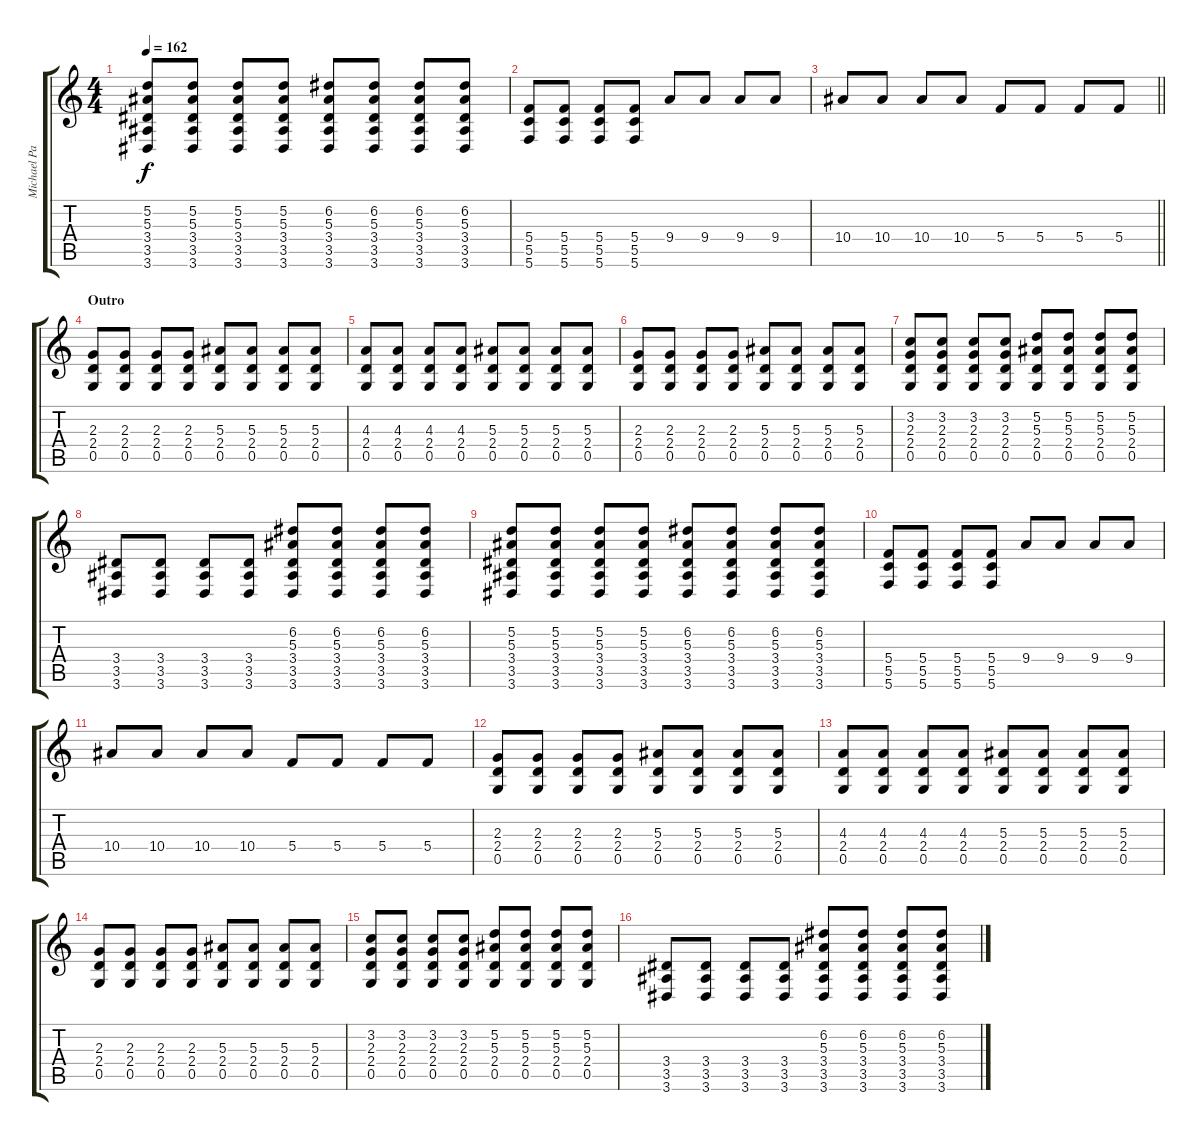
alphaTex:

\track ("Michael Padget" "Michael Pa") {instrument distortionguitar}
\staff {score tabs}
\tuning (D4 A3 F3 C3 G2 C2) {hide}
\ts (4 4)
\tempo 162
\clef g2
\ks c
(5.2 5.3 3.4 3.5 3.6).8{dy f} (5.2 5.3 3.4 3.5 3.6).8 (5.2 5.3 3.4 3.5 3.6).8 (5.2 5.3 3.4 3.5 3.6).8 (6.2 5.3 3.4 3.5 3.6).8 (6.2 5.3 3.4 3.5 3.6).8 (6.2 5.3 3.4 3.5 3.6).8 (6.2 5.3 3.4 3.5 3.6).8 |
(5.4 5.5 5.6).8 (5.4 5.5 5.6).8 (5.4 5.5 5.6).8 (5.4 5.5 5.6).8 9.4.8 9.4.8 9.4.8 9.4.8 |
\barLineRight lightlight
10.4.8 10.4.8 10.4.8 10.4.8 5.4.8 5.4.8 5.4.8 5.4.8 |
\section ("" "Outro")
(2.3 2.4 0.5).8{volume 13} (2.3 2.4 0.5).8 (2.3 2.4 0.5).8 (2.3 2.4 0.5).8 (5.3 2.4 0.5).8 (5.3 2.4 0.5).8 (5.3 2.4 0.5).8 (5.3 2.4 0.5).8 |
(4.3 2.4 0.5).8{instrument distortionguitar} (4.3 2.4 0.5).8 (4.3 2.4 0.5).8 (4.3 2.4 0.5).8 (5.3 2.4 0.5).8 (5.3 2.4 0.5).8 (5.3 2.4 0.5).8 (5.3 2.4 0.5).8 |
(2.3 2.4 0.5).8{volume 13} (2.3 2.4 0.5).8 (2.3 2.4 0.5).8 (2.3 2.4 0.5).8 (5.3 2.4 0.5).8 (5.3 2.4 0.5).8 (5.3 2.4 0.5).8 (5.3 2.4 0.5).8 |
(3.2 2.3 2.4 0.5).8{instrument distortionguitar} (3.2 2.3 2.4 0.5).8 (3.2 2.3 2.4 0.5).8 (3.2 2.3 2.4 0.5).8 (5.2 5.3 2.4 0.5).8 (5.2 5.3 2.4 0.5).8 (5.2 5.3 2.4 0.5).8 (5.2 5.3 2.4 0.5).8 |
(3.4 3.5 3.6).8 (3.4 3.5 3.6).8 (3.4 3.5 3.6).8 (3.4 3.5 3.6).8 (6.2 5.3 3.4 3.5 3.6).8 (6.2 5.3 3.4 3.5 3.6).8 (6.2 5.3 3.4 3.5 3.6).8 (6.2 5.3 3.4 3.5 3.6).8 |
(5.2 5.3 3.4 3.5 3.6).8 (5.2 5.3 3.4 3.5 3.6).8 (5.2 5.3 3.4 3.5 3.6).8 (5.2 5.3 3.4 3.5 3.6).8 (6.2 5.3 3.4 3.5 3.6).8 (6.2 5.3 3.4 3.5 3.6).8 (6.2 5.3 3.4 3.5 3.6).8 (6.2 5.3 3.4 3.5 3.6).8 |
(5.4 5.5 5.6).8 (5.4 5.5 5.6).8 (5.4 5.5 5.6).8 (5.4 5.5 5.6).8 9.4.8 9.4.8 9.4.8 9.4.8 |
10.4.8 10.4.8 10.4.8 10.4.8 5.4.8 5.4.8 5.4.8 5.4.8 |
(2.3 2.4 0.5).8{volume 13} (2.3 2.4 0.5).8 (2.3 2.4 0.5).8 (2.3 2.4 0.5).8 (5.3 2.4 0.5).8 (5.3 2.4 0.5).8 (5.3 2.4 0.5).8 (5.3 2.4 0.5).8 |
(4.3 2.4 0.5).8{instrument distortionguitar} (4.3 2.4 0.5).8 (4.3 2.4 0.5).8 (4.3 2.4 0.5).8 (5.3 2.4 0.5).8 (5.3 2.4 0.5).8 (5.3 2.4 0.5).8 (5.3 2.4 0.5).8 |
(2.3 2.4 0.5).8{volume 13} (2.3 2.4 0.5).8 (2.3 2.4 0.5).8 (2.3 2.4 0.5).8 (5.3 2.4 0.5).8 (5.3 2.4 0.5).8 (5.3 2.4 0.5).8 (5.3 2.4 0.5).8 |
(3.2 2.3 2.4 0.5).8{instrument distortionguitar} (3.2 2.3 2.4 0.5).8 (3.2 2.3 2.4 0.5).8 (3.2 2.3 2.4 0.5).8 (5.2 5.3 2.4 0.5).8 (5.2 5.3 2.4 0.5).8 (5.2 5.3 2.4 0.5).8 (5.2 5.3 2.4 0.5).8 |
(3.4 3.5 3.6).8 (3.4 3.5 3.6).8 (3.4 3.5 3.6).8 (3.4 3.5 3.6).8 (6.2 5.3 3.4 3.5 3.6).8 (6.2 5.3 3.4 3.5 3.6).8 (6.2 5.3 3.4 3.5 3.6).8 (6.2 5.3 3.4 3.5 3.6).8
